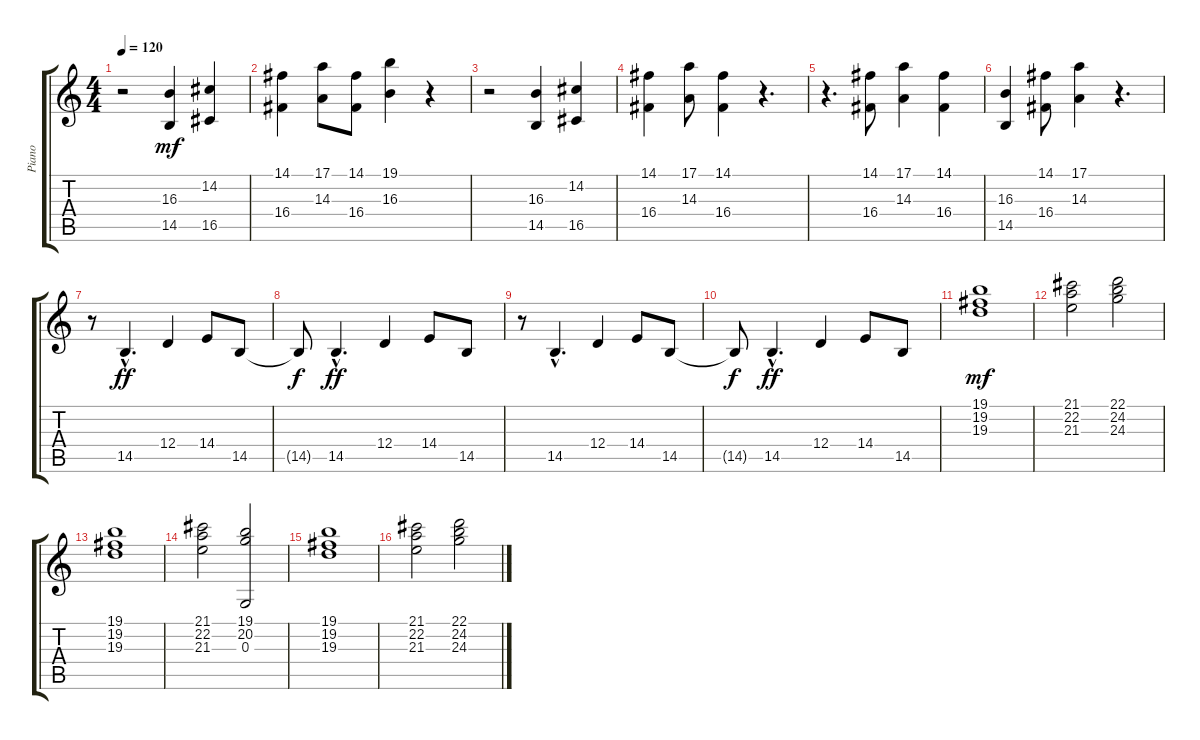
\track ("Piano" "Piano") {instrument synthstrings1}
\staff {score tabs}
\tuning (E4 B3 G3 D3 A2 E2) {hide}
\ts (4 4)
\tempo 120
\clef g2
\ks c
r.2{dy mf} (16.3 14.5).4 (14.2 16.5).4 |
(14.1 16.4).4 (17.1 14.3).8 (14.1 16.4).8 (19.1 16.3).4 r.4 |
r.2 (16.3 14.5).4 (14.2 16.5).4 |
(14.1 16.4).4 (17.1 14.3).8 (14.1 16.4).4 r.4{d} |
r.4{d} (14.1 16.4).8 (17.1 14.3).4 (14.1 16.4).4 |
(16.3 14.5).4 (14.1 16.4).8 (17.1 14.3).4 r.4{d} |
r.8 14.5{hac}.4{d dy ff} 12.4.4 14.4.8 14.5.8 |
14.5{t}.8{dy f} 14.5{hac}.4{d dy ff} 12.4.4 14.4.8 14.5.8 |
r.8 14.5{hac}.4{d} 12.4.4 14.4.8 14.5.8 |
14.5{t}.8{dy f} 14.5{hac}.4{d dy ff} 12.4.4 14.4.8 14.5.8 |
(19.1 19.2 19.3).1{dy mf} |
(21.1 22.2 21.3).2 (22.1 24.2 24.3).2 |
(19.1 19.2 19.3).1 |
(21.1 22.2 21.3).2 (19.1 20.2 0.3).2 |
(19.1 19.2 19.3).1 |
(21.1 22.2 21.3).2 (22.1 24.2 24.3).2
